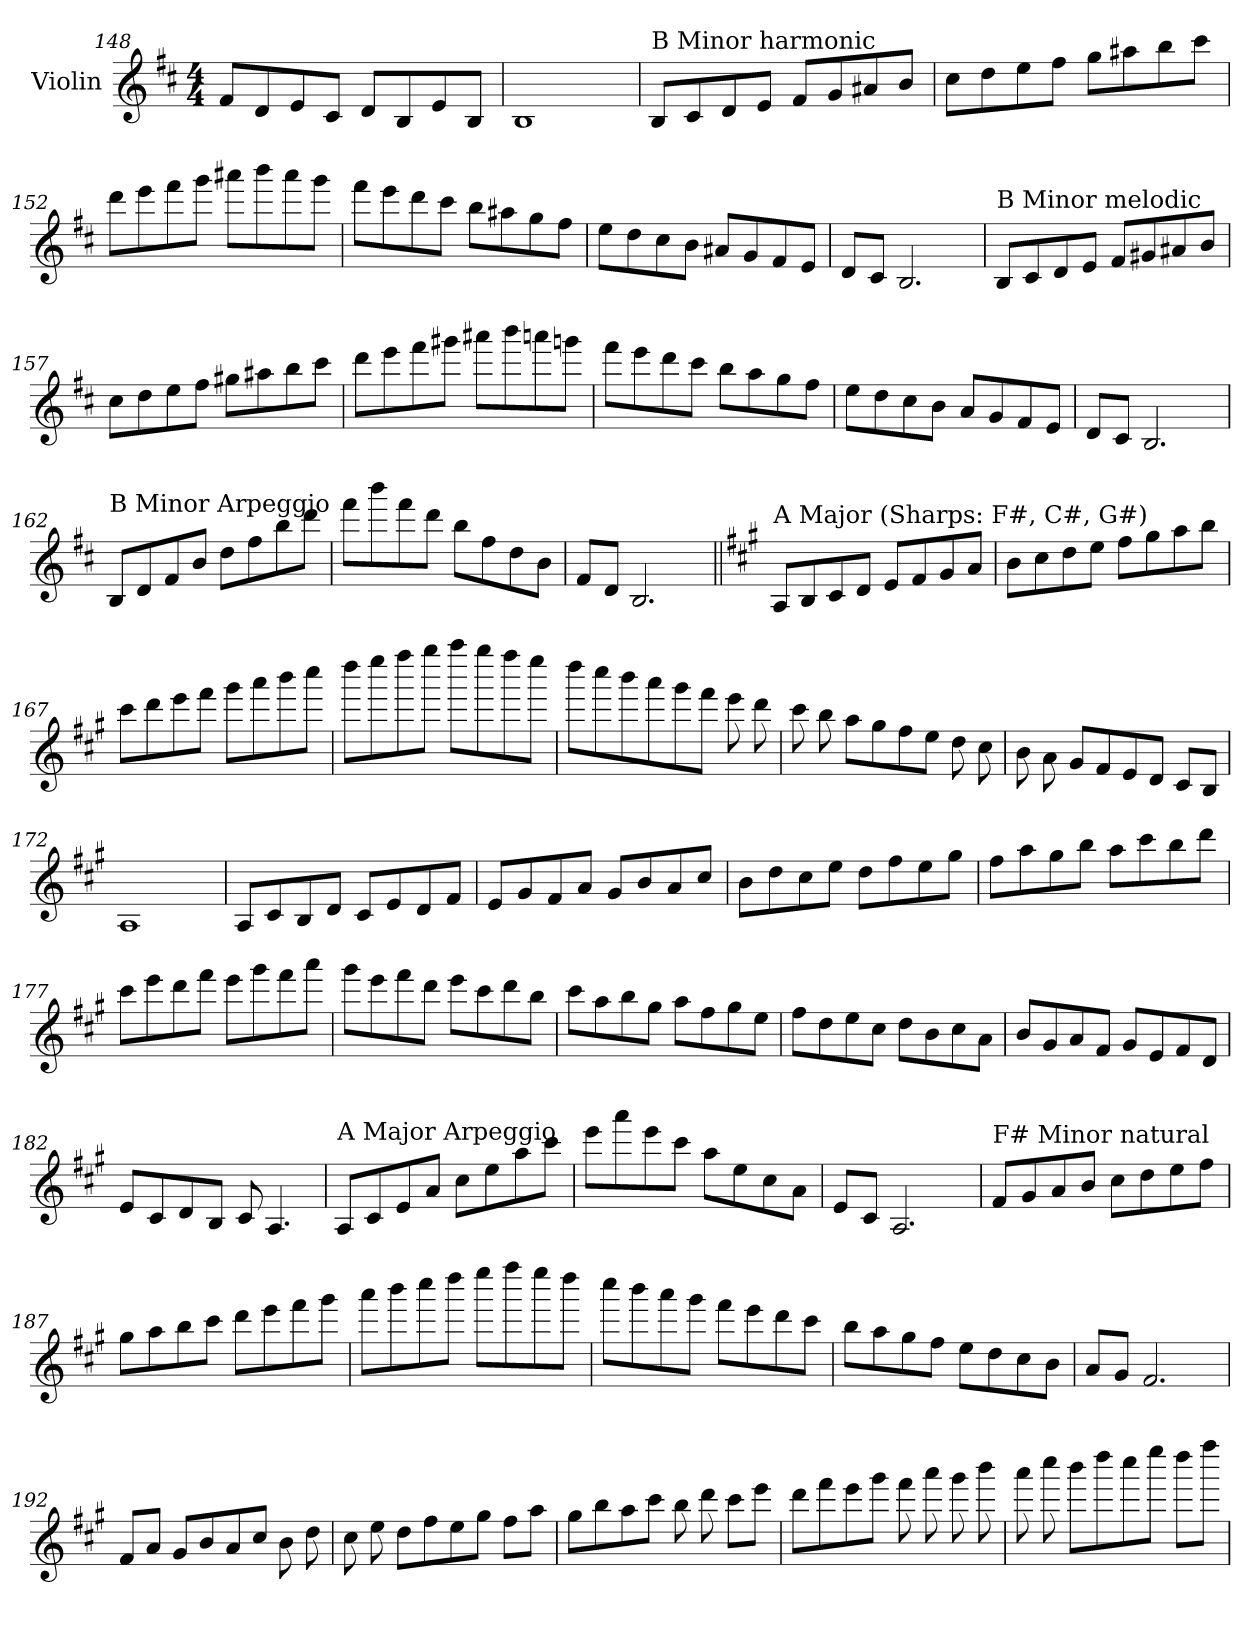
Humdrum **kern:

**kern
*part1
*staff1
*I"Violin
*I'Vln.
!!LO:LB:g=z
*clefG2
*k[f#c#]
*M4/4
=148
8f#/L
8d/
8e/
8c#/J
8d/L
8B/
8e/
8B/J
=149
1B
=150
!LO:TX:a:t=B Minor harmonic
8B/L
8c#/
8d/
8e/J
8f#/L
8g/
8a#X/
8b/J
=151
8cc#\L
8dd\
8ee\
8ff#\J
8gg\L
8aa#X\
8bb\
8ccc#\J
=152
8ddd\L
8eee\
8fff#\
8ggg\J
8aaa#X\L
8bbb\
8aaa#\
8ggg\J
!!LO:LB:g=z
=153
8fff#\L
8eee\
8ddd\
8ccc#\J
8bb\L
8aa#X\
8gg\
8ff#\J
=154
8ee\L
8dd\
8cc#\
8b\J
8a#X/L
8g/
8f#/
8e/J
=155
8d/L
8c#/J
2.B/
=156
!LO:TX:a:t=B Minor melodic
8B/L
8c#/
8d/
8e/J
8f#/L
8g#X/
8a#X/
8b/J
=157
8cc#\L
8dd\
8ee\
8ff#\J
8gg#X\L
8aa#X\
8bb\
8ccc#\J
!!LO:LB:g=z
=158
8ddd\L
8eee\
8fff#\
8ggg#X\J
8aaa#X\L
8bbb\
8aaan\
8gggn\J
=159
8fff#\L
8eee\
8ddd\
8ccc#\J
8bb\L
8aa\
8gg\
8ff#\J
=160
8ee\L
8dd\
8cc#\
8b\J
8a/L
8g/
8f#/
8e/J
=161
8d/L
8c#/J
2.B/
=162
!LO:TX:a:t=B Minor Arpeggio
8B/L
8d/
8f#/
8b/J
8dd\L
8ff#\
8bb\
8ddd\J
!!LO:LB:g=z
=163
8fff#\L
8bbb\
8fff#\
8ddd\J
8bb\L
8ff#\
8dd\
8b\J
=164
8f#/L
8d/J
2.B/
=165||
*k[f#c#g#]
!LO:TX:a:t=A Major (Sharps&colon; F#, C#, G#)
8A/L
8B/
8c#/
8d/J
8e/L
8f#/
8g#/
8a/J
=166
8b\L
8cc#\
8dd\
8ee\J
8ff#\L
8gg#\
8aa\
8bb\J
=167
8ccc#\L
8ddd\
8eee\
8fff#\J
8ggg#\L
8aaa\
8bbb\
8cccc#\J
!!LO:LB:g=z
=168
8dddd\L
8eeee\
8ffff#\
8gggg#\J
8aaaa\L
8gggg#\
8ffff#\
8eeee\J
=169
8dddd\L
8cccc#\
8bbb\
8aaa\
8ggg#\
8fff#\J
8eee\
8ddd\
=170
8ccc#\
8bb\
8aa\L
8gg#\
8ff#\
8ee\J
8dd\
8cc#\
=171
8b\
8a\
8g#/L
8f#/
8e/
8d/J
8c#/L
8B/J
=172
1A
!!LO:LB:g=z
=173
8A/L
8c#/
8B/
8d/J
8c#/L
8e/
8d/
8f#/J
=174
8e/L
8g#/
8f#/
8a/J
8g#/L
8b/
8a/
8cc#/J
=175
8b\L
8dd\
8cc#\
8ee\J
8dd\L
8ff#\
8ee\
8gg#\J
=176
8ff#\L
8aa\
8gg#\
8bb\J
8aa\L
8ccc#\
8bb\
8ddd\J
!!LO:LB:g=z
=177
8ccc#\L
8eee\
8ddd\
8fff#\J
8eee\L
8ggg#\
8fff#\
8aaa\J
=178
8ggg#\L
8eee\
8fff#\
8ddd\J
8eee\L
8ccc#\
8ddd\
8bb\J
=179
8ccc#\L
8aa\
8bb\
8gg#\J
8aa\L
8ff#\
8gg#\
8ee\J
=180
8ff#\L
8dd\
8ee\
8cc#\J
8dd\L
8b\
8cc#\
8a\J
!!LO:LB:g=z
=181
8b/L
8g#/
8a/
8f#/J
8g#/L
8e/
8f#/
8d/J
=182
8e/L
8c#/
8d/
8B/J
8c#/
4.A/
=183
!LO:TX:a:t=A Major Arpeggio
8A/L
8c#/
8e/
8a/J
8cc#\L
8ee\
8aa\
8ccc#\J
=184
8eee\L
8aaa\
8eee\
8ccc#\J
8aa\L
8ee\
8cc#\
8a\J
=185
8e/L
8c#/J
2.A/
!!LO:PB:g=z
=186
!LO:TX:a:t=F# Minor natural
8f#/L
8g#/
8a/
8b/J
8cc#\L
8dd\
8ee\
8ff#\J
=187
8gg#\L
8aa\
8bb\
8ccc#\J
8ddd\L
8eee\
8fff#\
8ggg#\J
=188
8aaa\L
8bbb\
8cccc#\
8dddd\J
8eeee\L
8ffff#\
8eeee\
8dddd\J
=189
8cccc#\L
8bbb\
8aaa\
8ggg#\J
8fff#\L
8eee\
8ddd\
8ccc#\J
!!LO:LB:g=z
=190
8bb\L
8aa\
8gg#\
8ff#\J
8ee\L
8dd\
8cc#\
8b\J
=191
8a/L
8g#/J
2.f#/
=192
8f#/L
8a/J
8g#/L
8b/
8a/
8cc#/J
8b\
8dd\
=193
8cc#\
8ee\
8dd\L
8ff#\
8ee\
8gg#\J
8ff#\L
8aa\J
=194
8gg#\L
8bb\
8aa\
8ccc#\J
8bb\
8ddd\
8ccc#\L
8eee\J
!!LO:LB:g=z
=195
8ddd\L
8fff#\
8eee\
8ggg#\J
8fff#\
8aaa\
8ggg#\
8bbb\
=196
8aaa\
8cccc#\
8bbb\L
8dddd\
8cccc#\
8eeee\J
8dddd\L
8ffff#\J
=
*-
